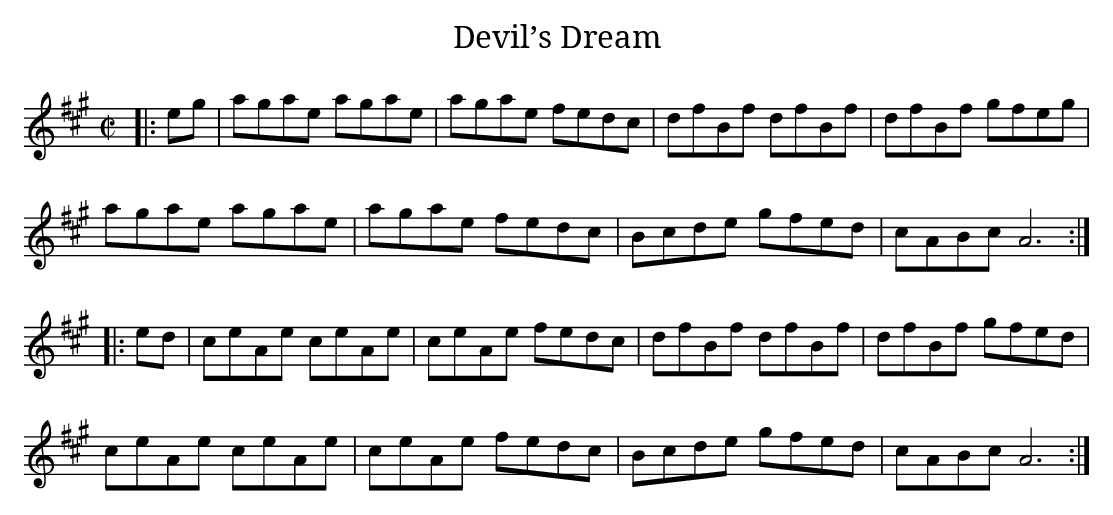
X:1
T:Devil’s Dream
M:C|
L:1/8
K:A
|: eg | agae agae | agae fedc | dfBf dfBf | dfBf gfeg |
agae agae | agae fedc | Bcde gfed | cABc A6 :|
|: ed | ceAe ceAe | ceAe fedc | dfBf dfBf | dfBf gfed |
ceAe ceAe | ceAe fedc | Bcde gfed | cABc A6 :|
